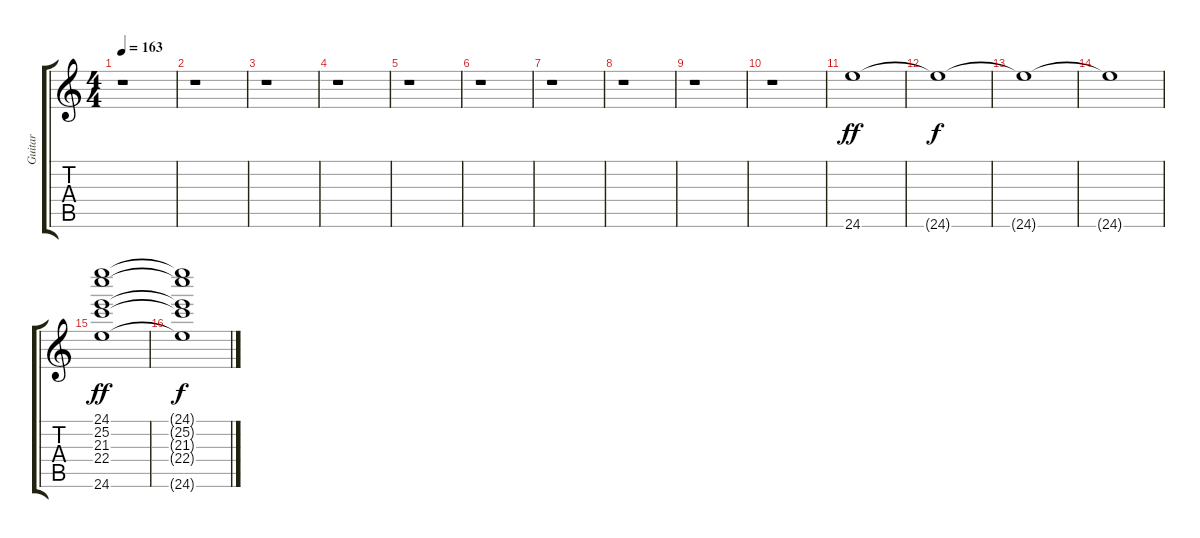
\track ("Guitar" "Guitar") {instrument distortionguitar}
\staff {score tabs}
\tuning (E4 B3 G3 D3 A2 E2) {hide}
\ts (4 4)
\tempo 163
\clef g2
\ks c
r.1{dy ff instrument distortionguitar} |
r.1 |
r.1 |
r.1 |
r.1 |
r.1 |
r.1 |
r.1 |
r.1 |
r.1 |
24.6.1 |
24.6{t}.1{dy f} |
24.6{t}.1 |
24.6{t}.1 |
(24.1 25.2 21.3 22.4 24.6).1{dy ff} |
(24.1{t} 25.2{t} 21.3{t} 22.4{t} 24.6{t}).1{dy f}
